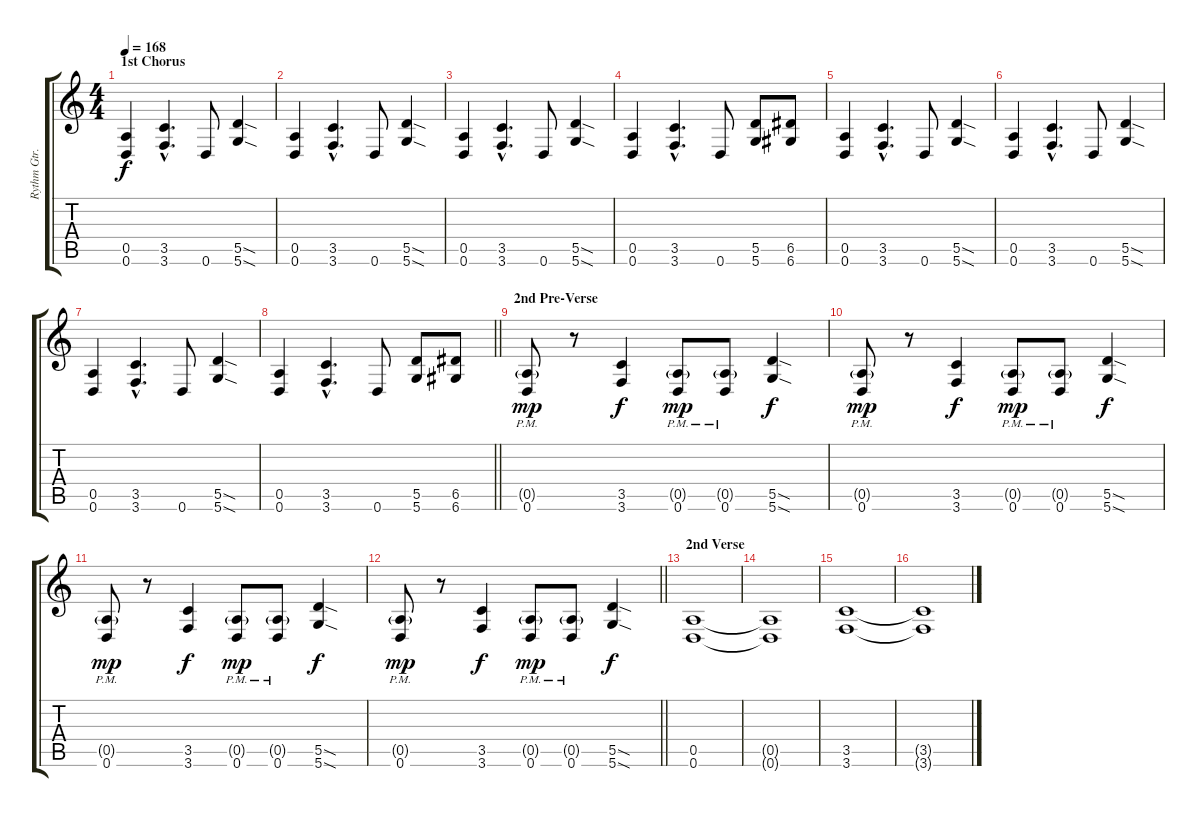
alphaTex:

\track ("Rythm Gtr. (J. Laukkonen)" "Rythm Gtr.") {instrument distortionguitar}
\staff {score tabs}
\tuning (E4 B3 G3 D3 A2 D2) {hide}
\ts (4 4)
\section ("" "1st Chorus")
\tempo 168
\clef g2
\ks c
(0.5 0.6).4{dy f} (3.5{hac} 3.6{hac}).4{d} 0.6.8 (5.5{sod} 5.6{sod}).4 |
(0.5 0.6).4 (3.5{hac} 3.6{hac}).4{d} 0.6.8 (5.5{sod} 5.6{sod}).4 |
(0.5 0.6).4 (3.5{hac} 3.6{hac}).4{d} 0.6.8 (5.5{sod} 5.6{sod}).4 |
(0.5 0.6).4 (3.5{hac} 3.6{hac}).4{d} 0.6.8 (5.5 5.6).8 (6.5 6.6).8 |
(0.5 0.6).4 (3.5{hac} 3.6{hac}).4{d} 0.6.8 (5.5{sod} 5.6{sod}).4 |
(0.5 0.6).4 (3.5{hac} 3.6{hac}).4{d} 0.6.8 (5.5{sod} 5.6{sod}).4 |
(0.5 0.6).4 (3.5{hac} 3.6{hac}).4{d} 0.6.8 (5.5{sod} 5.6{sod}).4 |
\barLineRight lightlight
(0.5 0.6).4 (3.5{hac} 3.6{hac}).4{d} 0.6.8 (5.5 5.6).8 (6.5 6.6).8 |
\section ("" "2nd Pre-Verse")
(0.5{g pm} 0.6{pm}).8{dy mp} r.8 (3.5 3.6).4{dy f} (0.5{g pm} 0.6{pm}).8{dy mp} (0.5{g pm} 0.6{pm}).8 (5.5{sod} 5.6{sod}).4{dy f} |
(0.5{g pm} 0.6{pm}).8{dy mp} r.8 (3.5 3.6).4{dy f} (0.5{g pm} 0.6{pm}).8{dy mp} (0.5{g pm} 0.6{pm}).8 (5.5{sod} 5.6{sod}).4{dy f} |
(0.5{g pm} 0.6{pm}).8{dy mp} r.8 (3.5 3.6).4{dy f} (0.5{g pm} 0.6{pm}).8{dy mp} (0.5{g pm} 0.6{pm}).8 (5.5{sod} 5.6{sod}).4{dy f} |
\barLineRight lightlight
(0.5{g pm} 0.6{pm}).8{dy mp} r.8 (3.5 3.6).4{dy f} (0.5{g pm} 0.6{pm}).8{dy mp} (0.5{g pm} 0.6{pm}).8 (5.5{sod} 5.6{sod}).4{dy f} |
\section ("" "2nd Verse")
(0.5 0.6).1 |
(0.5{t} 0.6{t}).1 |
(3.5 3.6).1 |
(3.5{t} 3.6{t}).1
